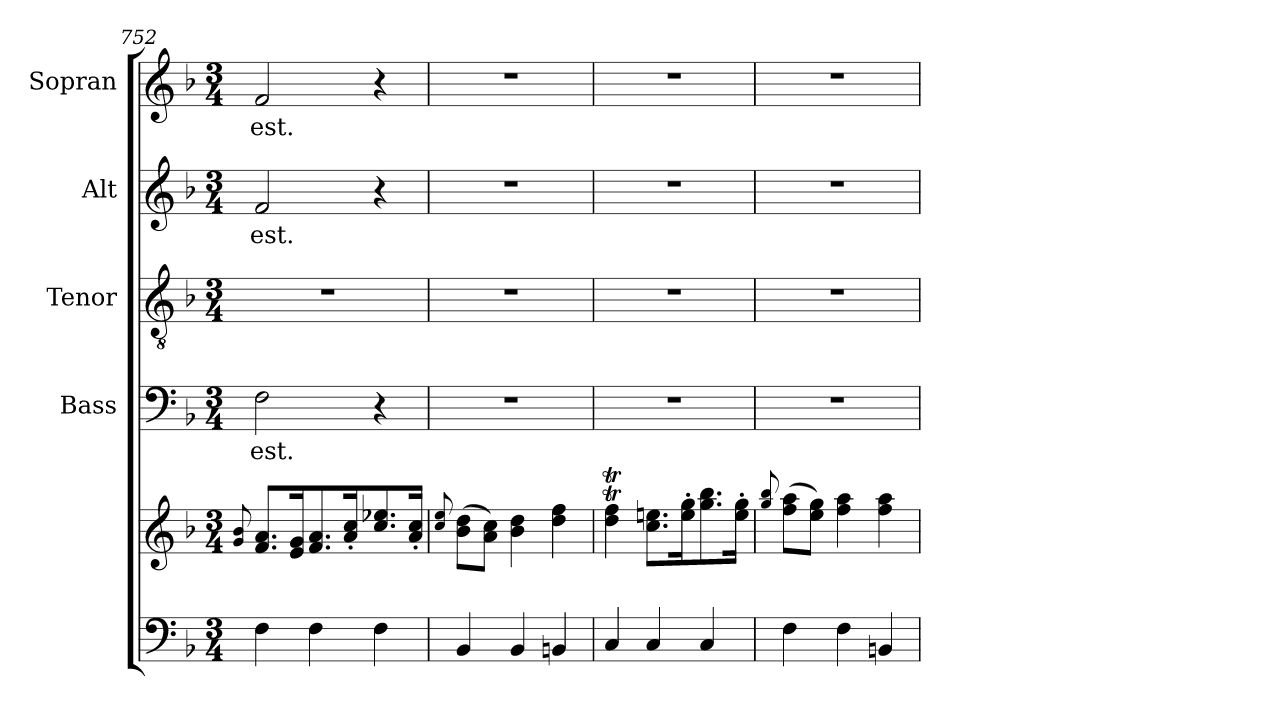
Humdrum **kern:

**kern	**kern	**kern	**text	**kern	**kern	**text	**kern	**text
*part5	*part5	*part4	*part4	*part3	*part2	*part2	*part1	*part1
*staff6	*staff5	*staff4	*staff4	*staff3	*staff2	*staff2	*staff1	*staff1
*	*	*I"Bass	*	*I"Tenor	*I"Alt	*	*I"Sopran	*
*	*	*I'B.	*	*I'T.	*I'A.	*	*I'S.	*
*clefF4	*clefG2	*clefF4	*	*clefGv2	*clefG2	*	*clefG2	*
*k[b-]	*k[b-]	*k[b-]	*	*k[b-]	*k[b-]	*	*k[b-]	*
*F:	*F:	*F:	*	*F:	*F:	*	*F:	*
*M3/4	*M3/4	*M3/4	*	*M3/4	*M3/4	*	*M3/4	*
=752	=752	=752	=752	=752	=752	=752	=752	=752
.	8qqg/ 8qqb-/	.	.	.	.	.	.	.
!	!	!	!LO:LY:b	!	!	!LO:LY:b	!	!LO:LY:b
4F\	8.f/ 8.a/L	2F\	est.	2.r	2f/	est.	2f/	est.
.	16e/ 16g/k	.	.	.	.	.	.	.
4F\	8.f/ 8.a/	.	.	.	.	.	.	.
.	16a/'< 16cc/'<k	.	.	.	.	.	.	.
4F\	8.cc/ 8.ee-X/	4r	.	.	4r	.	4r	.
.	16a/'< 16cc/'<Jk	.	.	.	.	.	.	.
=753	=753	=753	=753	=753	=753	=753	=753	=753
.	8qqcc/ 8qqee/	.	.	.	.	.	.	.
4BB-/	(>8b-\ 8dd\L	2.r	.	2.r	2.r	.	2.r	.
.	8a\ 8cc\J)	.	.	.	.	.	.	.
4BB-/	4b-\ 4dd\	.	.	.	.	.	.	.
4BBn/	4dd\ 4ff\	.	.	.	.	.	.	.
=754	=754	=754	=754	=754	=754	=754	=754	=754
4C/	4dd\T 4ff\T	2.r	.	2.r	2.r	.	2.r	.
4C/	8.cc\ 8.een\L	.	.	.	.	.	.	.
.	16ee\'> 16gg\'>k	.	.	.	.	.	.	.
4C/	8.gg\ 8.bb-\	.	.	.	.	.	.	.
.	16ee\'> 16gg\'>Jk	.	.	.	.	.	.	.
=755	=755	=755	=755	=755	=755	=755	=755	=755
.	8qqgg/ 8qqbb-/	.	.	.	.	.	.	.
4F\	(>8ff\ 8aa\L	2.r	.	2.r	2.r	.	2.r	.
.	8ee\ 8gg\J)	.	.	.	.	.	.	.
4F\	4ff\ 4aa\	.	.	.	.	.	.	.
4BBn/	4ff\ 4aa\	.	.	.	.	.	.	.
=	=	=	=	=	=	=	=	=
*-	*-	*-	*-	*-	*-	*-	*-	*-
